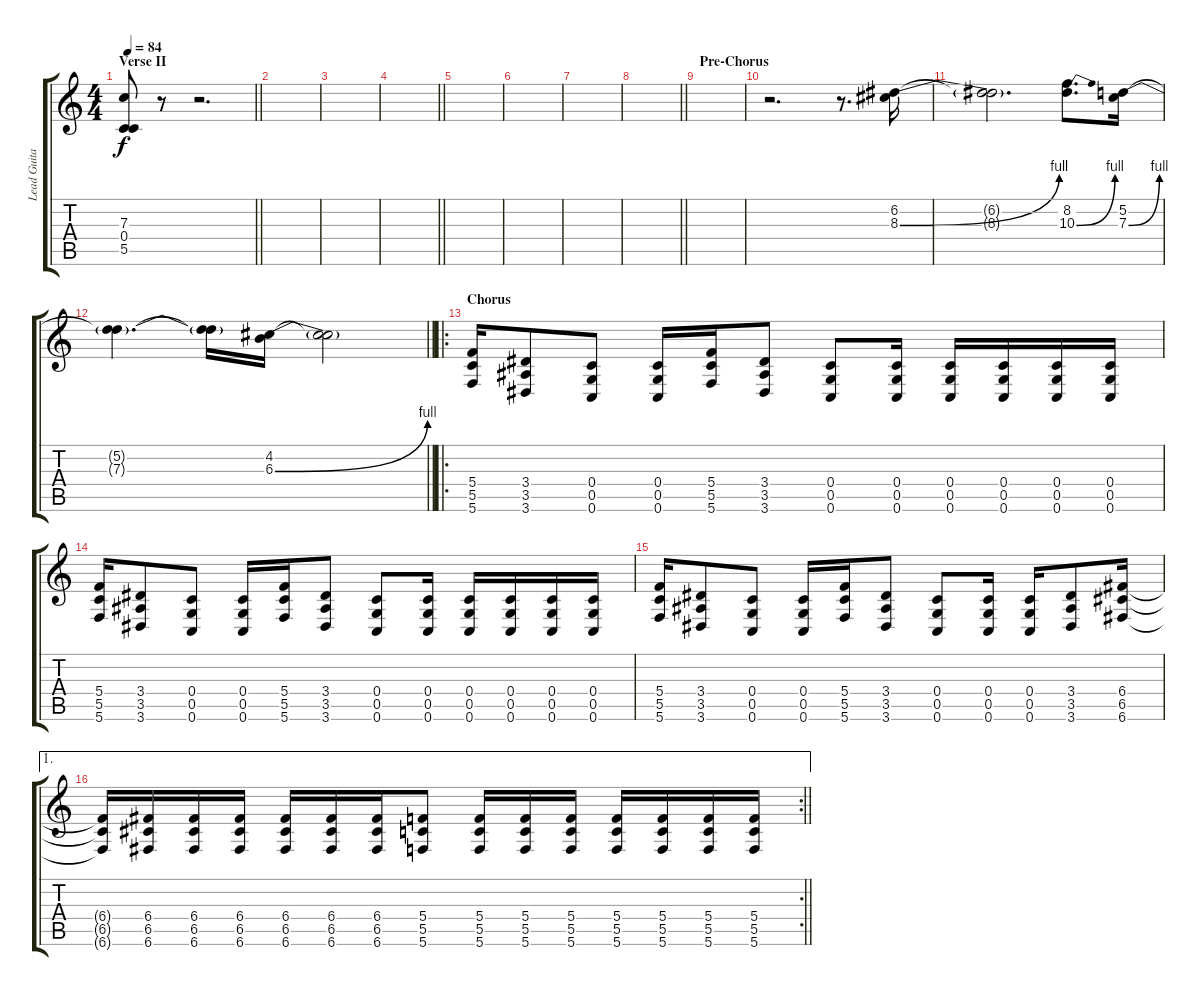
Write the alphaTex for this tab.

\track ("Lead Guitar/With slight delay" "Lead Guita") {instrument distortionguitar}
\staff {score tabs}
\tuning (D4 A3 F3 C3 G2 C2) {hide}
\ts (4 4)
\section ("" "Verse II")
\tempo 84
\clef g2
\barLineRight lightlight
\ks c
(7.3{t} 0.4{t} 5.5{t}).8{dy f} r.8 r.2{d} |
|
|
\barLineRight lightlight
|
|
|
|
\barLineRight lightlight
|
\section ("" "Pre-Chorus")
|
r.2{d} r.8{d} (6.2 8.3{be (bend 0 0 60 4)}).16 |
(6.2{t} 8.3{t}).2{d} (8.2 10.3{be (bend 0 0 60 4)}).8{d} (5.2 7.3{be (bend 0 0 60 4)}).16 |
\barLineRight lightlight
(5.2{t} 7.3{t}).4{d} (5.2{t} 7.3{t}).16 (4.2 6.3{be (bend 0 0 60 4)}).16 (4.2{t} 6.3{t}).2 |
\ro
\section ("" "Chorus")
(5.4 5.5 5.6).16{volume 5} (3.4 3.5 3.6).8 (0.4 0.5 0.6).8 (0.4 0.5 0.6).16 (5.4 5.5 5.6).16 (3.4 3.5 3.6).8 (0.4 0.5 0.6).8 (0.4 0.5 0.6).16 (0.4 0.5 0.6).16 (0.4 0.5 0.6).16 (0.4 0.5 0.6).16 (0.4 0.5 0.6).16 |
(5.4 5.5 5.6).16 (3.4 3.5 3.6).8 (0.4 0.5 0.6).8 (0.4 0.5 0.6).16 (5.4 5.5 5.6).16 (3.4 3.5 3.6).8 (0.4 0.5 0.6).8 (0.4 0.5 0.6).16 (0.4 0.5 0.6).16 (0.4 0.5 0.6).16 (0.4 0.5 0.6).16 (0.4 0.5 0.6).16 |
(5.4 5.5 5.6).16 (3.4 3.5 3.6).8 (0.4 0.5 0.6).8 (0.4 0.5 0.6).16 (5.4 5.5 5.6).16 (3.4 3.5 3.6).8 (0.4 0.5 0.6).8 (0.4 0.5 0.6).16 (0.4 0.5 0.6).16 (3.4 3.5 3.6).8 (6.4 6.5 6.6).16 |
\ae 1
\rc 2
\barLineRight lightlight
(6.4{t} 6.5{t} 6.6{t}).16 (6.4 6.5 6.6).16 (6.4 6.5 6.6).16 (6.4 6.5 6.6).16 (6.4 6.5 6.6).16 (6.4 6.5 6.6).16 (6.4 6.5 6.6).16 (5.4 5.5 5.6).8 (5.4 5.5 5.6).16 (5.4 5.5 5.6).16 (5.4 5.5 5.6).16 (5.4 5.5 5.6).16 (5.4 5.5 5.6).16 (5.4 5.5 5.6).16 (5.4 5.5 5.6).16
